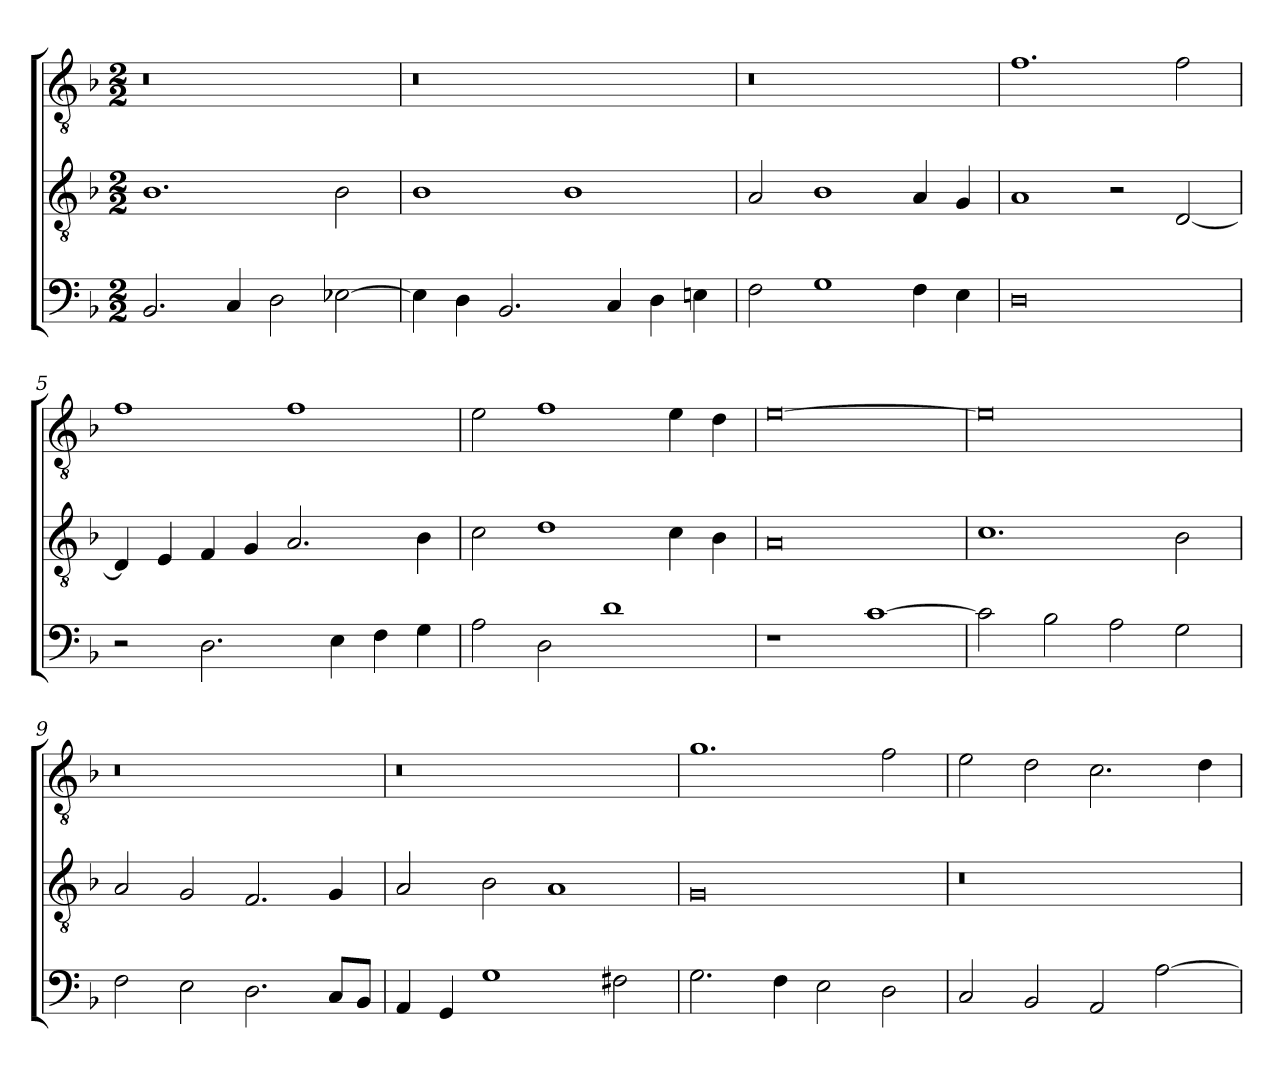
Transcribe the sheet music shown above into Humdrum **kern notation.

**kern	**kern	**kern
*part3	*part2	*part1
*staff3	*staff2	*staff1
*clefF4	*clefGv2	*clefGv2
*k[b-]	*k[b-]	*k[b-]
*M2/2	*M2/2	*M2/2
=1	=1	=1
2.BB-/	1.B-	0r
4C/	.	.
2D\	.	.
[2E-X\	2B-\	.
=2	=2	=2
4E-\]	1B-	0r
4D\	.	.
2.BB-/	.	.
.	1B-	.
4C/	.	.
4D\	.	.
4En\	.	.
=3	=3	=3
2F\	2A/	0r
1G	1B-	.
4F\	4A/	.
4E\	4G/	.
=4	=4	=4
0D	1A	1.f
.	2r	.
.	[2D/	2f\
=5	=5	=5
2r	4D/]	1f
.	4E/	.
2.D\	4F/	.
.	4G/	.
.	2.A/	1f
4E\	.	.
4F\	.	.
4G\	4B-\	.
=6	=6	=6
2A\	2c\	2e\
2D\	1d	1f
1d	.	.
.	4c\	4e\
.	4B-\	4d\
=7	=7	=7
1r	0A	[0e
[1c	.	.
=8	=8	=8
2c\]	1.c	0e]
2B-\	.	.
2A\	.	.
2G\	2B-\	.
=9	=9	=9
2F\	2A/	0r
2E\	2G/	.
2.D\	2.F/	.
8C/L	4G/	.
8BB-/J	.	.
=10	=10	=10
4AA/	2A/	0r
4GG/	.	.
1G	2B-\	.
.	1A	.
2F#X\	.	.
=11	=11	=11
2.G\	0G	1.g
4F\	.	.
2E\	.	.
2D\	.	2f\
=12	=12	=12
2C/	0r	2e\
2BB-/	.	2d\
2AA/	.	2.c\
[2A\	.	.
.	.	4d\
=	=	=
*-	*-	*-
